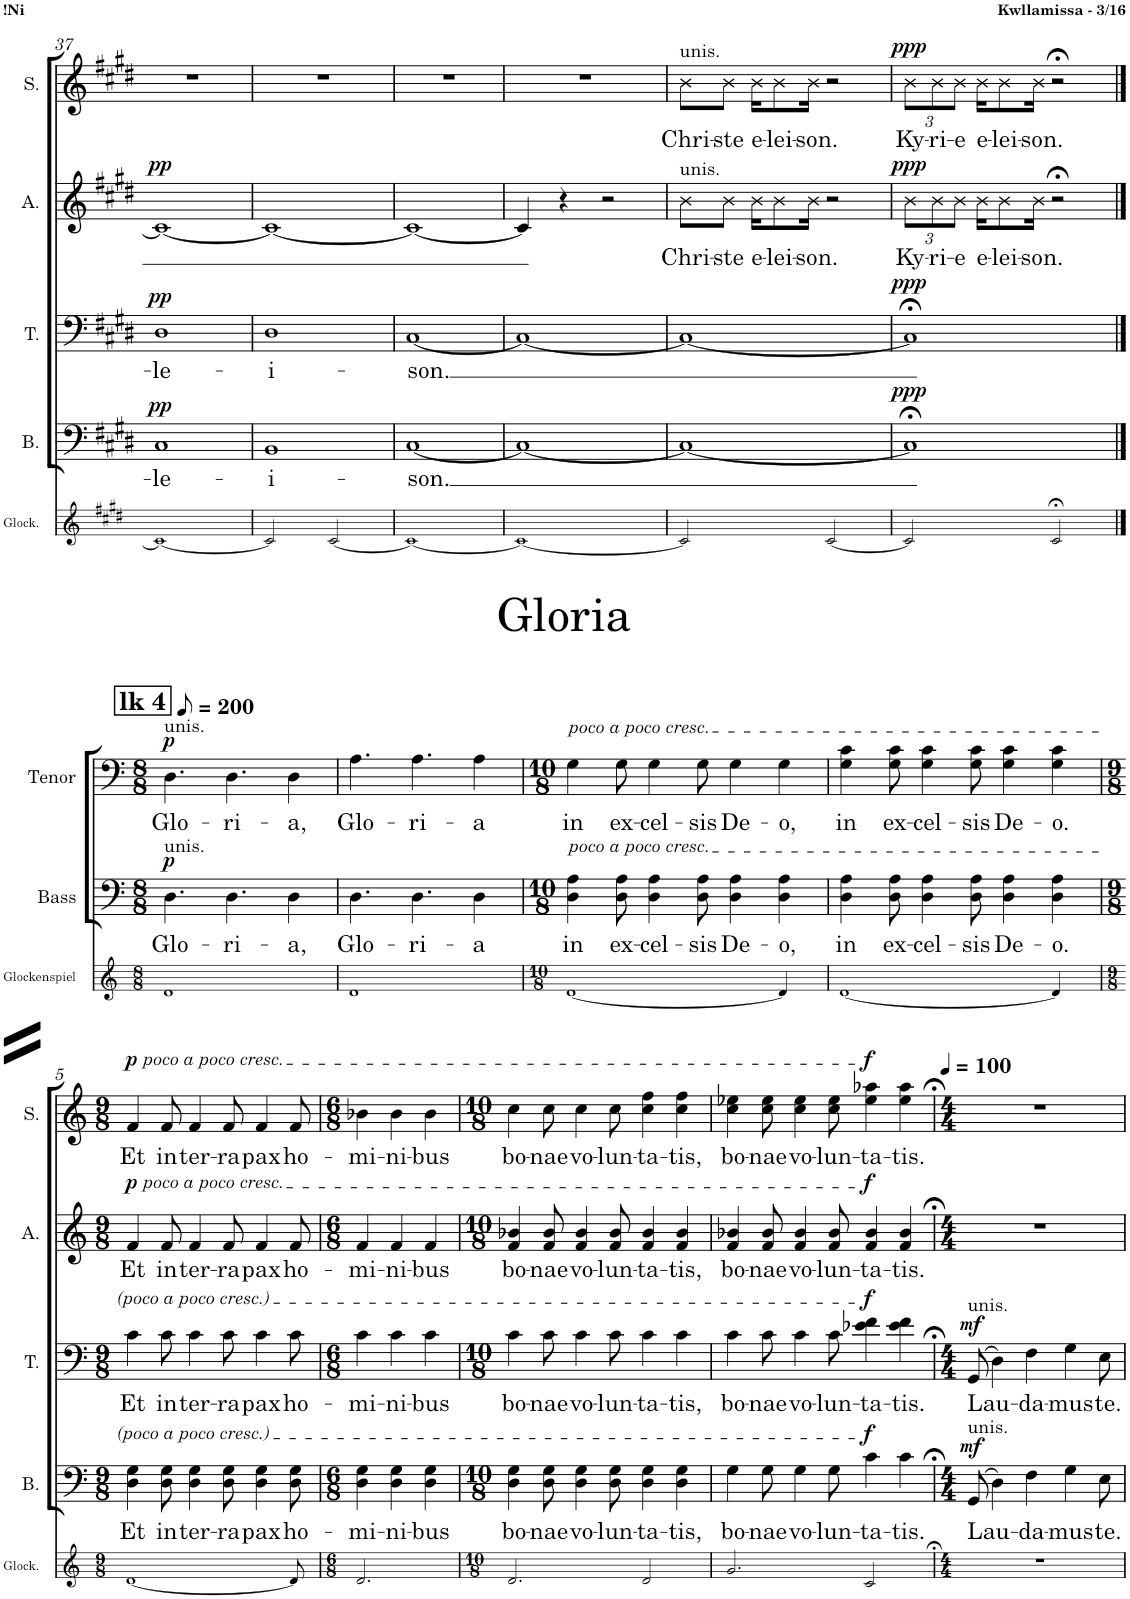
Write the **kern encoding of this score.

**kern	**kern	**text	**dynam	**kern	**text	**dynam	**kern	**text	**dynam	**kern	**text	**dynam	**kern
*part6	*part5	*part5	*part5	*part4	*part4	*part4	*part3	*part3	*part3	*part2	*part2	*part2	*part1
*staff6	*staff5	*staff5	*staff5	*staff4	*staff4	*staff4	*staff3	*staff3	*staff3	*staff2	*staff2	*staff2	*staff1
*I"Glockenspiel	*I"Bass	*	*	*I"Tenor	*	*	*I"Alto	*	*	*I"Soprano	*	*	*I"solo S/T
*I'Glock.	*I'B.	*	*	*I'T.	*	*	*I'A.	*	*	*I'S.	*	*	*I'solo S/T.
!!LO:PB:g=z
*clefG2	*clefF4	*	*	*clefF4	*	*	*clefG2	*	*	*clefG2	*	*	*clefG2
*Trd-14c-24	*	*	*	*	*	*	*	*	*	*	*	*	*
*k[f#c#g#d#]	*k[f#c#g#d#]	*	*	*k[f#c#g#d#]	*	*	*k[f#c#g#d#]	*	*	*k[f#c#g#d#]	*	*	*k[f#c#g#d#]
*M4/4	*M4/4	*	*	*M4/4	*	*	*M4/4	*	*	*M4/4	*	*	*M4/4
=37	=37	=37	=37	=37	=37	=37	=37	=37	=37	=37	=37	=37	=37
!	!	!LO:LY:b	!LO:DY:a	!	!LO:LY:b	!LO:DY:a	!	!	!LO:DY:a	!	!	!	!
1c#_	1C#	-le-	pp	1D#	-le-	pp	1c#_	.	pp	1r	.	.	1r
=38	=38	=38	=38	=38	=38	=38	=38	=38	=38	=38	=38	=38	=38
!	!	!LO:LY:b	!	!	!LO:LY:b	!	!	!	!	!	!	!	!
2c#/]	1BB	-i-	.	1D#	-i-	.	1c#_	.	.	1r	.	.	1r
[2c#/	.	.	.	.	.	.	.	.	.	.	.	.	.
=39	=39	=39	=39	=39	=39	=39	=39	=39	=39	=39	=39	=39	=39
!	!	!LO:LY:b	!	!	!LO:LY:b	!	!	!	!	!	!	!	!
1c#_	[1C#	-son.	.	[1C#	-son.	.	1c#_	.	.	1r	.	.	1r
=40	=40	=40	=40	=40	=40	=40	=40	=40	=40	=40	=40	=40	=40
1c#_	1C#_	.	.	1C#_	.	.	4c#/]	.	.	1r	.	.	1r
.	.	.	.	.	.	.	4r	.	.	.	.	.	.
.	.	.	.	.	.	.	2r	.	.	.	.	.	.
=41	=41	=41	=41	=41	=41	=41	=41	=41	=41	=41	=41	=41	=41
!	!	!	!	!	!	!	!	!	!	!LO:TX:a:t=unis.	!	!	!
!	!	!	!	!	!	!	!LO:TX:a:t=unis.	!	!	!	!	!	!
!	!	!	!	!	!	!	!	!LO:LY:b	!	!	!LO:LY:b	!	!
2c#/]	1C#_	.	.	1C#_	.	.	8b\L	Chri-	.	8b\L	Chri-	.	1r
!	!	!	!	!	!	!	!	!LO:LY:b	!	!	!LO:LY:b	!	!
.	.	.	.	.	.	.	8b\J	-ste	.	8b\J	-ste	.	.
!	!	!	!	!	!	!	!	!LO:LY:b	!	!	!LO:LY:b	!	!
.	.	.	.	.	.	.	16b\KL	e-	.	16b\KL	e-	.	.
!	!	!	!	!	!	!	!	!LO:LY:b	!	!	!LO:LY:b	!	!
.	.	.	.	.	.	.	8b\	-lei-	.	8b\	-lei-	.	.
!	!	!	!	!	!	!	!	!LO:LY:b	!	!	!LO:LY:b	!	!
.	.	.	.	.	.	.	16b\Jk	-son.	.	16b\Jk	-son.	.	.
[2c#/	.	.	.	.	.	.	2r	.	.	2r	.	.	.
=42	=42	=42	=42	=42	=42	=42	=42	=42	=42	=42	=42	=42	=42
*	*	*	*	*	*	*	*Xbrackettup	*	*	*	*	*	*
!	!	!	!	!	!	!	!	!LO:LY:b	!	!	!	!	!
*	*	*	*	*	*	*	*	*	*	*Xbrackettup	*	*	*
!	!	!	!LO:DY:a	!	!	!LO:DY:a	!	!	!LO:DY:a	!	!LO:LY:b	!LO:DY:a	!
2c#/]	1C#;<]	.	ppp	1C#;<]	.	ppp	12b\L	Ky-	ppp	12b\L	Ky-	ppp	1r
!	!	!	!	!	!	!	!	!LO:LY:b	!	!	!LO:LY:b	!	!
.	.	.	.	.	.	.	12b\	-ri-	.	12b\	-ri-	.	.
!	!	!	!	!	!	!	!	!LO:LY:b	!	!	!LO:LY:b	!	!
.	.	.	.	.	.	.	12b\J	-e	.	12b\J	-e	.	.
!	!	!	!	!	!	!	!	!LO:LY:b	!	!	!LO:LY:b	!	!
.	.	.	.	.	.	.	16b\KL	e-	.	16b\KL	e-	.	.
!	!	!	!	!	!	!	!	!LO:LY:b	!	!	!LO:LY:b	!	!
.	.	.	.	.	.	.	8b\	-lei-	.	8b\	-lei-	.	.
!	!	!	!	!	!	!	!	!LO:LY:b	!	!	!LO:LY:b	!	!
.	.	.	.	.	.	.	16b\Jk	-son.	.	16b\Jk	-son.	.	.
2c#;</	.	.	.	.	.	.	2r;<	.	.	2r;<	.	.	.
!!LO:LB:g=z
==1	==1	==1	==1	==1	==1	==1	==1	==1	==1	==1	==1	==1	==1
!!LO:REH:place=s1:a:B:cj:fs=14:t=lk 4
*stria5	*	*	*	*	*	*	*	*	*	*	*	*	*stria5
*k[]	*k[]	*	*	*k[]	*	*	*k[]	*	*	*k[]	*	*	*k[]
*M8/8	*M8/8	*	*	*M8/8	*	*	*M8/8	*	*	*M8/8	*	*	*M8/8
*	*	*	*	*	*	*	*	*	*	*	*	*	*MM100
!	!	!	!	!LO:TX:a:t=unis.	!	!	!	!	!	!	!	!	!
!	!LO:TX:a:t=unis.	!	!	!	!	!	!	!	!	!	!	!	!
!	!	!LO:LY:b	!LO:DY:a	!	!LO:LY:b	!LO:DY:a	!	!	!	!	!	!	!
1d	4.D\	Glo-	p	4.D\	Glo-	p	1r	.	.	1r	.	.	1r
!	!	!LO:LY:b	!	!	!LO:LY:b	!	!	!	!	!	!	!	!
.	4.D\	-ri-	.	4.D\	-ri-	.	.	.	.	.	.	.	.
!	!	!LO:LY:b	!	!	!LO:LY:b	!	!	!	!	!	!	!	!
.	4D\	-a,	.	4D\	-a,	.	.	.	.	.	.	.	.
=2	=2	=2	=2	=2	=2	=2	=2	=2	=2	=2	=2	=2	=2
!	!	!LO:LY:b	!	!	!LO:LY:b	!	!	!	!	!	!	!	!
1d	4.D\	Glo-	.	4.A\	Glo-	.	1r	.	.	1r	.	.	1r
!	!	!LO:LY:b	!	!	!LO:LY:b	!	!	!	!	!	!	!	!
.	4.D\	-ri-	.	4.A\	-ri-	.	.	.	.	.	.	.	.
!	!	!LO:LY:b	!	!	!LO:LY:b	!	!	!	!	!	!	!	!
.	4D\	-a	.	4A\	-a	.	.	.	.	.	.	.	.
=3	=3	=3	=3	=3	=3	=3	=3	=3	=3	=3	=3	=3	=3
*M10/8	*M10/8	*	*	*M10/8	*	*	*M10/8	*	*	*M10/8	*	*	*M10/8
!	!	!	!	!LO:TX:a:i:t=poco a poco cresc.	!	!	!	!	!	!	!	!	!
!	!LO:TX:a:i:t=poco a poco cresc.	!	!	!	!	!	!	!	!	!	!	!	!
!	!	!LO:LY:b	!	!	!LO:LY:b	!	!	!	!	!	!	!	!
[1d	4D\ 4A\	in	.	4G\	in	.	4%5r	.	.	4%5r	.	.	4%5r
!	!	!LO:LY:b	!	!	!LO:LY:b	!	!	!	!	!	!	!	!
.	8D\ 8A\	ex-	.	8G\	ex-	.	.	.	.	.	.	.	.
!	!	!LO:LY:b	!	!	!LO:LY:b	!	!	!	!	!	!	!	!
.	4D\ 4A\	-cel-	.	4G\	-cel-	.	.	.	.	.	.	.	.
!	!	!LO:LY:b	!	!	!LO:LY:b	!	!	!	!	!	!	!	!
.	8D\ 8A\	-sis	.	8G\	-sis	.	.	.	.	.	.	.	.
!	!	!LO:LY:b	!	!	!LO:LY:b	!	!	!	!	!	!	!	!
.	4D\ 4A\	De-	.	4G\	De-	.	.	.	.	.	.	.	.
!	!	!LO:LY:b	!	!	!LO:LY:b	!	!	!	!	!	!	!	!
4d/]	4D\ 4A\	-o,	.	4G\	-o,	.	.	.	.	.	.	.	.
=4	=4	=4	=4	=4	=4	=4	=4	=4	=4	=4	=4	=4	=4
!	!	!LO:LY:b	!	!	!LO:LY:b	!	!	!	!	!	!	!	!
[1d	4D\ 4A\	in	.	4G\ 4c\	in	.	4%5r	.	.	4%5r	.	.	4%5r
!	!	!LO:LY:b	!	!	!LO:LY:b	!	!	!	!	!	!	!	!
.	8D\ 8A\	ex-	.	8G\ 8c\	ex-	.	.	.	.	.	.	.	.
!	!	!LO:LY:b	!	!	!LO:LY:b	!	!	!	!	!	!	!	!
.	4D\ 4A\	-cel-	.	4G\ 4c\	-cel-	.	.	.	.	.	.	.	.
!	!	!LO:LY:b	!	!	!LO:LY:b	!	!	!	!	!	!	!	!
.	8D\ 8A\	-sis	.	8G\ 8c\	-sis	.	.	.	.	.	.	.	.
!	!	!LO:LY:b	!	!	!LO:LY:b	!	!	!	!	!	!	!	!
.	4D\ 4A\	De-	.	4G\ 4c\	De-	.	.	.	.	.	.	.	.
!	!	!LO:LY:b	!	!	!LO:LY:b	!	!	!	!	!	!	!	!
4d/]	4D\ 4A\	-o.	.	4G\ 4c\	-o.	.	.	.	.	.	.	.	.
!!LO:LB:g=z
=5	=5	=5	=5	=5	=5	=5	=5	=5	=5	=5	=5	=5	=5
*M9/8	*M9/8	*	*	*M9/8	*	*	*M9/8	*	*	*M9/8	*	*	*M9/8
!	!	!	!	!	!	!	!	!	!	!LO:TX:a:i:t=poco a poco cresc.	!	!	!
!	!	!	!	!	!	!	!LO:TX:a:i:t=poco a poco cresc.	!	!	!	!	!	!
!	!	!LO:LY:b	!	!	!LO:LY:b	!	!	!LO:LY:b	!LO:DY:a	!	!LO:LY:b	!LO:DY:a	!
[1d	4D\ 4G\	Et	.	4c\	Et	.	4f/	Et	p	4f/	Et	p	8%9r
!	!	!LO:LY:b	!	!	!LO:LY:b	!	!	!LO:LY:b	!	!	!LO:LY:b	!	!
.	8D\ 8G\	in	.	8c\	in	.	8f/	in	.	8f/	in	.	.
!	!	!LO:LY:b	!	!	!LO:LY:b	!	!	!LO:LY:b	!	!	!LO:LY:b	!	!
.	4D\ 4G\	ter-	.	4c\	ter-	.	4f/	ter-	.	4f/	ter-	.	.
!	!	!LO:LY:b	!	!	!LO:LY:b	!	!	!LO:LY:b	!	!	!LO:LY:b	!	!
.	8D\ 8G\	-ra	.	8c\	-ra	.	8f/	-ra	.	8f/	-ra	.	.
!	!	!LO:LY:b	!	!	!LO:LY:b	!	!	!LO:LY:b	!	!	!LO:LY:b	!	!
.	4D\ 4G\	pax	.	4c\	pax	.	4f/	pax	.	4f/	pax	.	.
!	!	!LO:LY:b	!	!	!LO:LY:b	!	!	!LO:LY:b	!	!	!LO:LY:b	!	!
8d/]	8D\ 8G\	ho-	.	8c\	ho-	.	8f/	ho-	.	8f/	ho-	.	.
=6	=6	=6	=6	=6	=6	=6	=6	=6	=6	=6	=6	=6	=6
*M6/8	*M6/8	*	*	*M6/8	*	*	*M6/8	*	*	*M6/8	*	*	*M6/8
!	!	!LO:LY:b	!	!	!LO:LY:b	!	!	!LO:LY:b	!	!	!LO:LY:b	!	!
2.d/	4D\ 4G\	-mi-	.	4c\	-mi-	.	4f/	-mi-	.	4b-X\	-mi-	.	2.r
!	!	!LO:LY:b	!	!	!LO:LY:b	!	!	!LO:LY:b	!	!	!LO:LY:b	!	!
.	4D\ 4G\	-ni-	.	4c\	-ni-	.	4f/	-ni-	.	4b-\	-ni-	.	.
!	!	!LO:LY:b	!	!	!LO:LY:b	!	!	!LO:LY:b	!	!	!LO:LY:b	!	!
.	4D\ 4G\	-bus	.	4c\	-bus	.	4f/	-bus	.	4b-\	-bus	.	.
=7	=7	=7	=7	=7	=7	=7	=7	=7	=7	=7	=7	=7	=7
*M10/8	*M10/8	*	*	*M10/8	*	*	*M10/8	*	*	*M10/8	*	*	*M10/8
!	!	!LO:LY:b	!	!	!LO:LY:b	!	!	!LO:LY:b	!	!	!LO:LY:b	!	!
2.d/	4D\ 4G\	bo-	.	4c\	bo-	.	4f/ 4b-X/	bo-	.	4cc\	bo-	.	4%5r
!	!	!LO:LY:b	!	!	!LO:LY:b	!	!	!LO:LY:b	!	!	!LO:LY:b	!	!
.	8D\ 8G\	-nae	.	8c\	-nae	.	8f/ 8b-/	-nae	.	8cc\	-nae	.	.
!	!	!LO:LY:b	!	!	!LO:LY:b	!	!	!LO:LY:b	!	!	!LO:LY:b	!	!
.	4D\ 4G\	vo-	.	4c\	vo-	.	4f/ 4b-/	vo-	.	4cc\	vo-	.	.
!	!	!LO:LY:b	!	!	!LO:LY:b	!	!	!LO:LY:b	!	!	!LO:LY:b	!	!
.	8D\ 8G\	-lun-	.	8c\	-lun-	.	8f/ 8b-/	-lun-	.	8cc\	-lun-	.	.
!	!	!LO:LY:b	!	!	!LO:LY:b	!	!	!LO:LY:b	!	!	!LO:LY:b	!	!
2d/	4D\ 4G\	-ta-	.	4c\	-ta-	.	4f/ 4b-/	-ta-	.	4cc\ 4ff\	-ta-	.	.
!	!	!LO:LY:b	!	!	!LO:LY:b	!	!	!LO:LY:b	!	!	!LO:LY:b	!	!
.	4D\ 4G\	-tis,	.	4c\	-tis,	.	4f/ 4b-/	-tis,	.	4cc\ 4ff\	-tis,	.	.
=8	=8	=8	=8	=8	=8	=8	=8	=8	=8	=8	=8	=8	=8
!	!	!LO:LY:b	!	!	!LO:LY:b	!	!	!LO:LY:b	!	!	!LO:LY:b	!	!
2.g/	4G\	bo-	.	4c\	bo-	.	4f/ 4b-X/	bo-	.	4cc\ 4ee-X\	bo-	.	4%5r
!	!	!LO:LY:b	!	!	!LO:LY:b	!	!	!LO:LY:b	!	!	!LO:LY:b	!	!
.	8G\	-nae	.	8c\	-nae	.	8f/ 8b-/	-nae	.	8cc\ 8ee-\	-nae	.	.
!	!	!LO:LY:b	!	!	!LO:LY:b	!	!	!LO:LY:b	!	!	!LO:LY:b	!	!
.	4G\	vo-	.	4c\	vo-	.	4f/ 4b-/	vo-	.	4cc\ 4ee-\	vo-	.	.
!	!	!LO:LY:b	!	!	!LO:LY:b	!	!	!LO:LY:b	!	!	!LO:LY:b	!	!
.	8G\	-lun-	.	8c\	-lun-	.	8f/ 8b-/	-lun-	.	8cc\ 8ee-\	-lun-	.	.
!	!	!LO:LY:b	!LO:DY:a	!	!LO:LY:b	!LO:DY:a	!	!LO:LY:b	!LO:DY:a	!	!LO:LY:b	!LO:DY:a	!
2c/	4c\	-ta-	f	4e-X\ 4f\	-ta-	f	4f/ 4b-/	-ta-	f	4ee-\ 4aa-X\	-ta-	f	.
!	!	!LO:LY:b	!	!	!LO:LY:b	!	!	!LO:LY:b	!	!	!LO:LY:b	!	!
.	4c\	-tis.	.	4e-\ 4f\	-tis.	.	4f/ 4b-/	-tis.	.	4ee-\ 4aa-\	-tis.	.	.
=9	=9	=9	=9	=9	=9	=9	=9	=9	=9	=9	=9	=9	=9
*M4/4	*M4/4	*	*	*M4/4	*	*	*M4/4	*	*	*M4/4	*	*	*M4/4
*	*	*	*	*	*	*	*	*	*	*	*	*	*MM100
!	!	!	!	!LO:TX:a:t=unis.	!	!	!	!	!	!	!	!	!
!	!LO:TX:a:t=unis.	!	!	!	!	!	!	!	!	!	!	!	!
!	!	!LO:LY:b	!LO:DY:a	!	!LO:LY:b	!LO:DY:a	!	!	!	!	!	!	!
1r	(8GG/	Lau-	mf	(8GG/	Lau-	mf	1r	.	.	1r	.	.	1r
.	4D\)	.	.	4D\)	.	.	.	.	.	.	.	.	.
!	!	!LO:LY:b	!	!	!LO:LY:b	!	!	!	!	!	!	!	!
.	4F\	-da-	.	4F\	-da-	.	.	.	.	.	.	.	.
!	!	!LO:LY:b	!	!	!LO:LY:b	!	!	!	!	!	!	!	!
.	4G\	-mus	.	4G\	-mus	.	.	.	.	.	.	.	.
!	!	!LO:LY:b	!	!	!LO:LY:b	!	!	!	!	!	!	!	!
.	8E\	te.	.	8E\	te.	.	.	.	.	.	.	.	.
=	=	=	=	=	=	=	=	=	=	=	=	=	=
*-	*-	*-	*-	*-	*-	*-	*-	*-	*-	*-	*-	*-	*-
